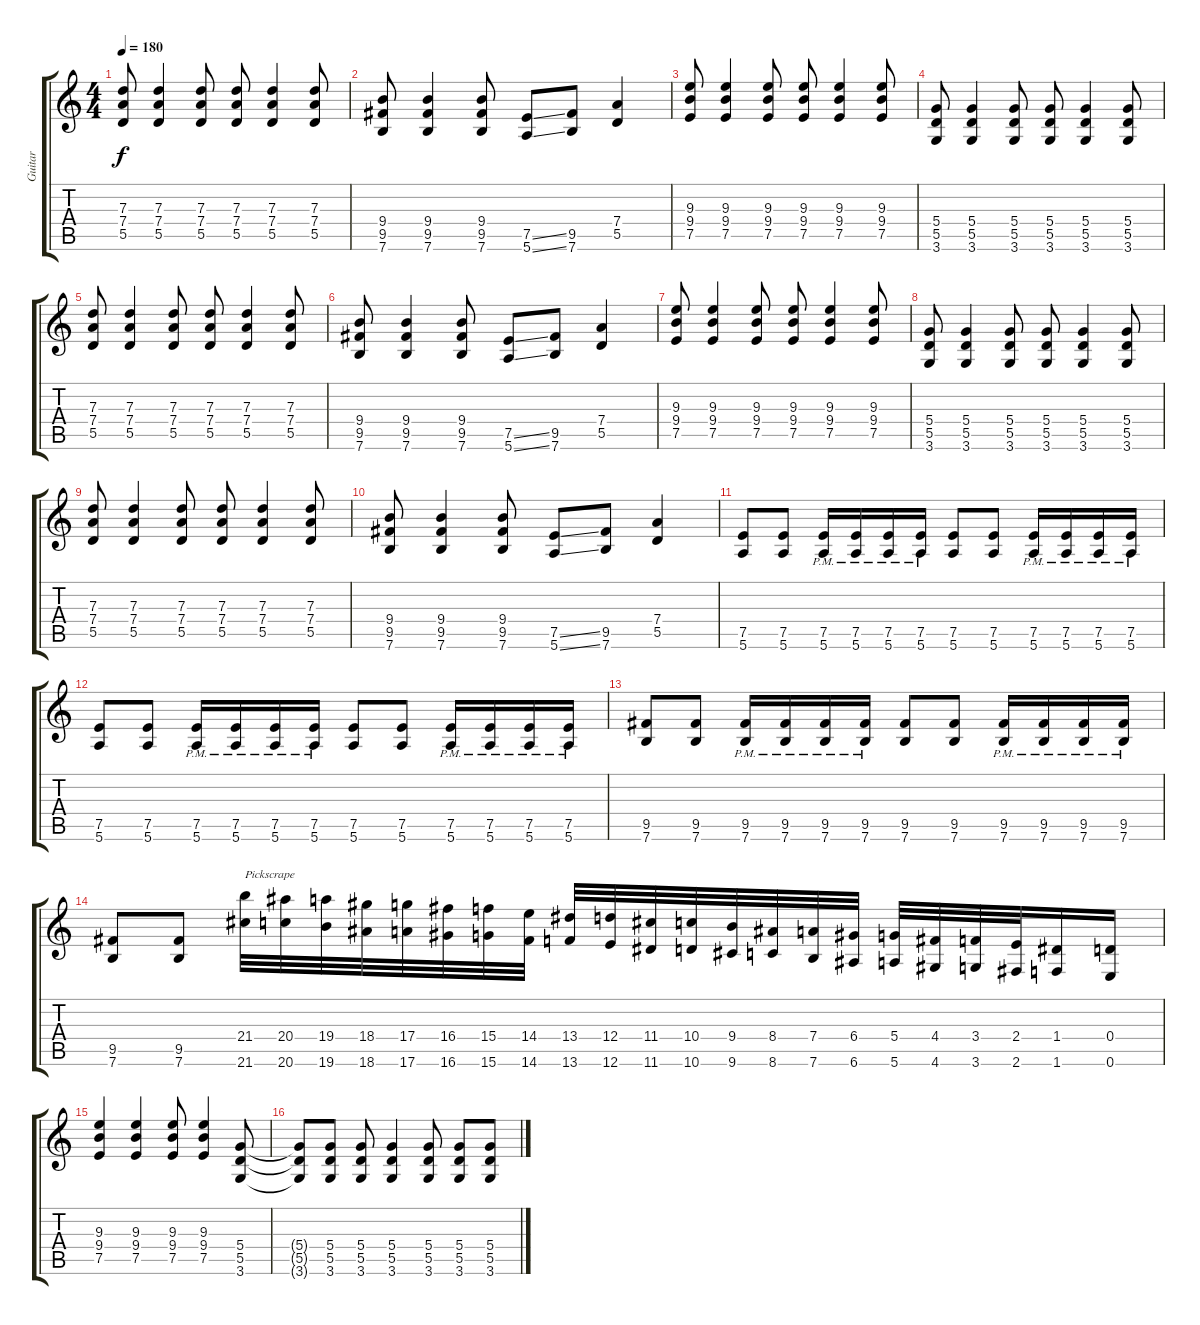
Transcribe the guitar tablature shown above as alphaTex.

\track ("Guitar" "Guitar") {instrument distortionguitar}
\staff {score tabs}
\tuning (E4 B3 G3 D3 A2 E2) {hide}
\ts (4 4)
\tempo 180
\clef g2
\ks c
(7.3 7.4 5.5).8{dy f} (7.3 7.4 5.5).4 (7.3 7.4 5.5).8 (7.3 7.4 5.5).8 (7.3 7.4 5.5).4 (7.3 7.4 5.5).8 |
(9.4 9.5 7.6).8 (9.4 9.5 7.6).4 (9.4 9.5 7.6).8 (7.5{ss} 5.6{ss}).8 (9.5 7.6).8 (7.4 5.5).4 |
(9.3 9.4 7.5).8 (9.3 9.4 7.5).4 (9.3 9.4 7.5).8 (9.3 9.4 7.5).8 (9.3 9.4 7.5).4 (9.3 9.4 7.5).8 |
(5.4 5.5 3.6).8 (5.4 5.5 3.6).4 (5.4 5.5 3.6).8 (5.4 5.5 3.6).8 (5.4 5.5 3.6).4 (5.4 5.5 3.6).8 |
(7.3 7.4 5.5).8 (7.3 7.4 5.5).4 (7.3 7.4 5.5).8 (7.3 7.4 5.5).8 (7.3 7.4 5.5).4 (7.3 7.4 5.5).8 |
(9.4 9.5 7.6).8 (9.4 9.5 7.6).4 (9.4 9.5 7.6).8 (7.5{ss} 5.6{ss}).8 (9.5 7.6).8 (7.4 5.5).4 |
(9.3 9.4 7.5).8 (9.3 9.4 7.5).4 (9.3 9.4 7.5).8 (9.3 9.4 7.5).8 (9.3 9.4 7.5).4 (9.3 9.4 7.5).8 |
(5.4 5.5 3.6).8 (5.4 5.5 3.6).4 (5.4 5.5 3.6).8 (5.4 5.5 3.6).8 (5.4 5.5 3.6).4 (5.4 5.5 3.6).8 |
(7.3 7.4 5.5).8 (7.3 7.4 5.5).4 (7.3 7.4 5.5).8 (7.3 7.4 5.5).8 (7.3 7.4 5.5).4 (7.3 7.4 5.5).8 |
(9.4 9.5 7.6).8 (9.4 9.5 7.6).4 (9.4 9.5 7.6).8 (7.5{ss} 5.6{ss}).8 (9.5 7.6).8 (7.4 5.5).4 |
(7.5 5.6).8 (7.5 5.6).8 (7.5{pm} 5.6{pm}).16 (7.5{pm} 5.6{pm}).16 (7.5{pm} 5.6{pm}).16 (7.5{pm} 5.6{pm}).16 (7.5 5.6).8 (7.5 5.6).8 (7.5{pm} 5.6{pm}).16 (7.5{pm} 5.6{pm}).16 (7.5{pm} 5.6{pm}).16 (7.5{pm} 5.6{pm}).16 |
(7.5 5.6).8 (7.5 5.6).8 (7.5{pm} 5.6{pm}).16 (7.5{pm} 5.6{pm}).16 (7.5{pm} 5.6{pm}).16 (7.5{pm} 5.6{pm}).16 (7.5 5.6).8 (7.5 5.6).8 (7.5{pm} 5.6{pm}).16 (7.5{pm} 5.6{pm}).16 (7.5{pm} 5.6{pm}).16 (7.5{pm} 5.6{pm}).16 |
(9.5 7.6).8 (9.5 7.6).8 (9.5{pm} 7.6{pm}).16 (9.5{pm} 7.6{pm}).16 (9.5{pm} 7.6{pm}).16 (9.5{pm} 7.6{pm}).16 (9.5 7.6).8 (9.5 7.6).8 (9.5{pm} 7.6{pm}).16 (9.5{pm} 7.6{pm}).16 (9.5{pm} 7.6{pm}).16 (9.5{pm} 7.6{pm}).16 |
(9.5 7.6).8 (9.5 7.6).8 (21.4 21.6).32{txt "Pickscrape"} (20.4 20.6).32 (19.4 19.6).32 (18.4 18.6).32 (17.4 17.6).32 (16.4 16.6).32 (15.4 15.6).32 (14.4 14.6).32 (13.4 13.6).32 (12.4 12.6).32 (11.4 11.6).32 (10.4 10.6).32 (9.4 9.6).32 (8.4 8.6).32 (7.4 7.6).32 (6.4 6.6).32 (5.4 5.6).32 (4.4 4.6).32 (3.4 3.6).32 (2.4 2.6).32 (1.4 1.6).16 (0.4 0.6).16 |
(9.3 9.4 7.5).4 (9.3 9.4 7.5).4 (9.3 9.4 7.5).8 (9.3 9.4 7.5).4 (5.4 5.5 3.6).8 |
(5.4{t} 5.5{t} 3.6{t}).8 (5.4 5.5 3.6).8 (5.4 5.5 3.6).8 (5.4 5.5 3.6).4 (5.4 5.5 3.6).8 (5.4 5.5 3.6).8 (5.4 5.5 3.6).8
